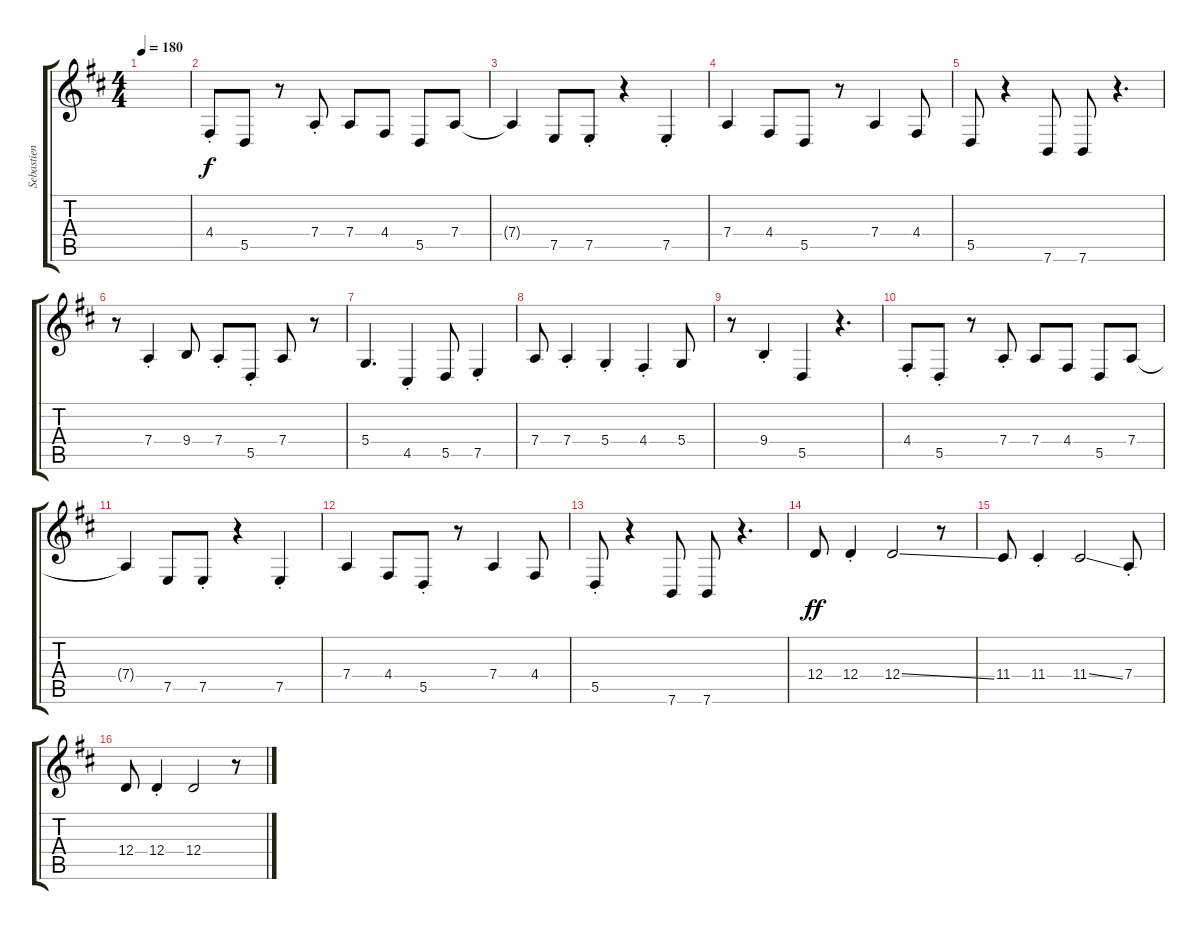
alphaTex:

\track ("Sebastien" "Sebastien") {instrument trombone}
\staff {score tabs}
\tuning (E4 B3 G3 D3 A2 E2) {hide}
\ts (4 4)
\tempo 180
\clef g2
\ks d
|
4.4{st}.8 5.5.8 r.8 7.4{st}.8 7.4.8 4.4.8 5.5.8 7.4.8 |
7.4{t}.4 7.5.8 7.5{st}.8 r.4 7.5{st}.4 |
7.4.4 4.4.8 5.5.8 r.8 7.4.4 4.4.8 |
5.5.8 r.4 7.6.8 7.6.8 r.4{d} |
r.8 7.4{st}.4 9.4.8 7.4{st}.8 5.5{st}.8 7.4.8 r.8 |
5.4.4{d} 4.5{st}.4 5.5.8 7.5{st}.4 |
7.4.8 7.4{st}.4 5.4{st}.4 4.4{st}.4 5.4.8 |
r.8 9.4{st}.4 5.5.4 r.4{d} |
4.4{st}.8 5.5{st}.8 r.8 7.4{st}.8 7.4.8 4.4.8 5.5.8 7.4.8 |
7.4{t}.4 7.5.8 7.5{st}.8 r.4 7.5{st}.4 |
7.4.4 4.4.8 5.5{st}.8 r.8 7.4.4 4.4.8 |
5.5{st}.8 r.4 7.6.8 7.6.8 r.4{d} |
12.4.8{dy ff} 12.4{st}.4 12.4{ss}.2 r.8 |
11.4.8 11.4{st}.4 11.4{ss}.2 7.4{st}.8 |
12.4.8 12.4{st}.4 12.4{ss}.2 r.8
